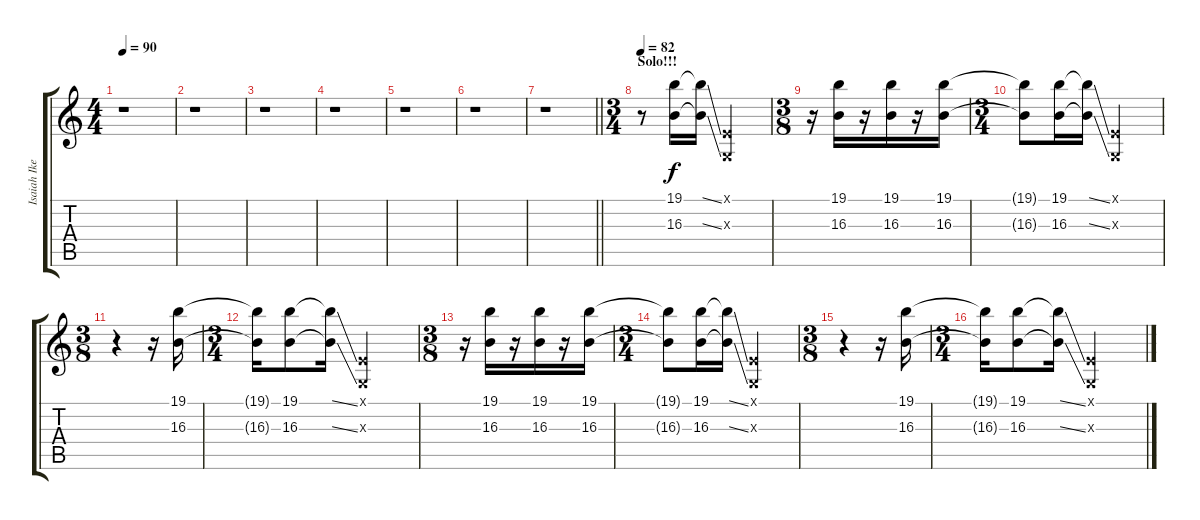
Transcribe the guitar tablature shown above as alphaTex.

\track ("Isaiah Ikey Owens" "Isaiah Ike") {instrument rockorgan}
\staff {score tabs}
\tuning (E4 B3 G3 D3 A2 E2) {hide}
\ts (4 4)
\tempo 90
\clef g2
\ks c
r.1{dy f} |
r.1 |
r.1 |
r.1 |
r.1 |
r.1 |
\barLineRight lightlight
r.1 |
\ts (3 4)
\section ("" "Solo!!!")
\tempo 82
r.8{instrument rockorgan} (19.1 16.3).16 (19.1{ss t} 16.3{ss t}).16 (0.1{x} 0.3{x}).2 |
\ts (3 8)
r.16 (19.1 16.3).16 r.16 (19.1 16.3).16 r.16 (19.1 16.3).16 |
\ts (3 4)
(19.1{t} 16.3{t}).8 (19.1 16.3).16 (19.1{ss t} 16.3{ss t}).16 (0.1{x} 0.3{x}).2 |
\ts (3 8)
r.4 r.16 (19.1 16.3).16 |
\ts (3 4)
(19.1{t} 16.3{t}).16 (19.1 16.3).8 (19.1{ss t} 16.3{ss t}).16 (0.1{x} 0.3{x}).2 |
\ts (3 8)
r.16 (19.1 16.3).16 r.16 (19.1 16.3).16 r.16 (19.1 16.3).16 |
\ts (3 4)
(19.1{t} 16.3{t}).8 (19.1 16.3).16 (19.1{ss t} 16.3{ss t}).16 (0.1{x} 0.3{x}).2 |
\ts (3 8)
r.4 r.16 (19.1 16.3).16 |
\ts (3 4)
(19.1{t} 16.3{t}).16 (19.1 16.3).8 (19.1{ss t} 16.3{ss t}).16 (0.1{x} 0.3{x}).2
